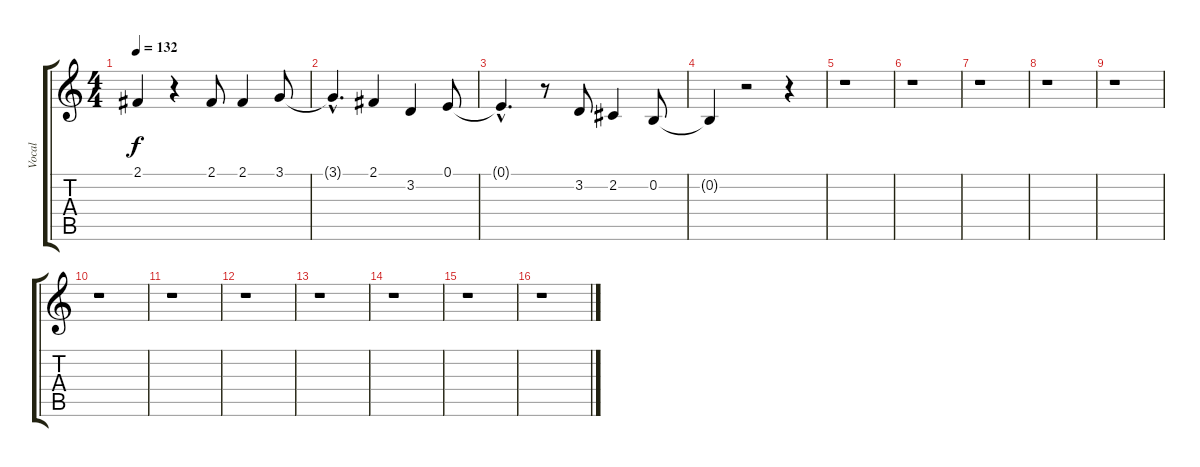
\track ("Vocal" "Vocal") {instrument lead2sawtooth}
\staff {score tabs}
\tuning (E4 B3 G3 D3 A2 E2) {hide}
\ts (4 4)
\tempo 132
\clef g2
\ks c
2.1.4{dy f} r.4 2.1.8 2.1.4 3.1.8 |
3.1{hac t}.4{d} 2.1.4 3.2.4 0.1.8 |
0.1{hac t}.4{d} r.8 3.2.8 2.2.4 0.2.8 |
0.2{t}.4 r.2 r.4 |
r.1 |
r.1 |
r.1 |
r.1 |
r.1 |
r.1 |
r.1 |
r.1 |
r.1 |
r.1 |
r.1 |
r.1
